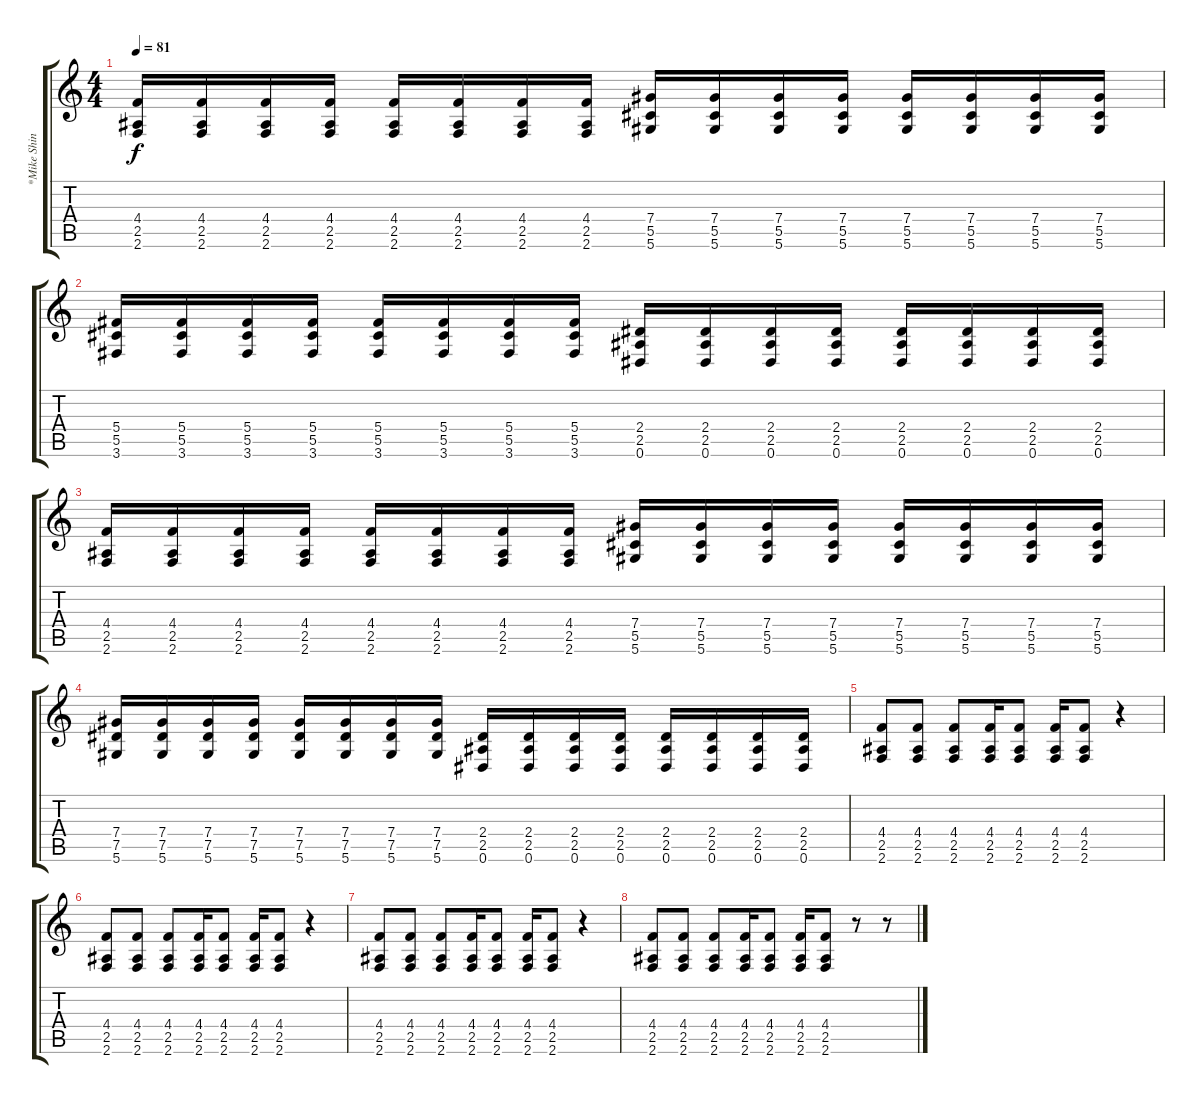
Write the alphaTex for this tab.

\track ("*Mike Shinoda (Guitar)" "*Mike Shin") {instrument distortionguitar}
\staff {score tabs}
\tuning (Eb4 Bb3 Gb3 Db3 Ab2 Eb2) {hide}
\ts (4 4)
\tempo 81
\clef g2
\ks c
(4.4 2.5 2.6).16{dy f} (4.4 2.5 2.6).16 (4.4 2.5 2.6).16 (4.4 2.5 2.6).16 (4.4 2.5 2.6).16 (4.4 2.5 2.6).16 (4.4 2.5 2.6).16 (4.4 2.5 2.6).16 (7.4 5.5 5.6).16 (7.4 5.5 5.6).16 (7.4 5.5 5.6).16 (7.4 5.5 5.6).16 (7.4 5.5 5.6).16 (7.4 5.5 5.6).16 (7.4 5.5 5.6).16 (7.4 5.5 5.6).16 |
(5.4 5.5 3.6).16 (5.4 5.5 3.6).16 (5.4 5.5 3.6).16 (5.4 5.5 3.6).16 (5.4 5.5 3.6).16 (5.4 5.5 3.6).16 (5.4 5.5 3.6).16 (5.4 5.5 3.6).16 (2.4 2.5 0.6).16 (2.4 2.5 0.6).16 (2.4 2.5 0.6).16 (2.4 2.5 0.6).16 (2.4 2.5 0.6).16 (2.4 2.5 0.6).16 (2.4 2.5 0.6).16 (2.4 2.5 0.6).16 |
(4.4 2.5 2.6).16 (4.4 2.5 2.6).16 (4.4 2.5 2.6).16 (4.4 2.5 2.6).16 (4.4 2.5 2.6).16 (4.4 2.5 2.6).16 (4.4 2.5 2.6).16 (4.4 2.5 2.6).16 (7.4 5.5 5.6).16 (7.4 5.5 5.6).16 (7.4 5.5 5.6).16 (7.4 5.5 5.6).16 (7.4 5.5 5.6).16 (7.4 5.5 5.6).16 (7.4 5.5 5.6).16 (7.4 5.5 5.6).16 |
(7.4 7.5 5.6).16 (7.4 7.5 5.6).16 (7.4 7.5 5.6).16 (7.4 7.5 5.6).16 (7.4 7.5 5.6).16 (7.4 7.5 5.6).16 (7.4 7.5 5.6).16 (7.4 7.5 5.6).16 (2.4 2.5 0.6).16 (2.4 2.5 0.6).16 (2.4 2.5 0.6).16 (2.4 2.5 0.6).16 (2.4 2.5 0.6).16 (2.4 2.5 0.6).16 (2.4 2.5 0.6).16 (2.4 2.5 0.6).16 |
(4.4 2.5 2.6).8 (4.4 2.5 2.6).8 (4.4 2.5 2.6).8 (4.4 2.5 2.6).16 (4.4 2.5 2.6).8 (4.4 2.5 2.6).16 (4.4 2.5 2.6).8 r.4 |
(4.4 2.5 2.6).8 (4.4 2.5 2.6).8 (4.4 2.5 2.6).8 (4.4 2.5 2.6).16 (4.4 2.5 2.6).8 (4.4 2.5 2.6).16 (4.4 2.5 2.6).8 r.4 |
(4.4 2.5 2.6).8 (4.4 2.5 2.6).8 (4.4 2.5 2.6).8 (4.4 2.5 2.6).16 (4.4 2.5 2.6).8 (4.4 2.5 2.6).16 (4.4 2.5 2.6).8 r.4 |
(4.4 2.5 2.6).8 (4.4 2.5 2.6).8 (4.4 2.5 2.6).8 (4.4 2.5 2.6).16 (4.4 2.5 2.6).8 (4.4 2.5 2.6).16 (4.4 2.5 2.6).8 r.8 r.8
